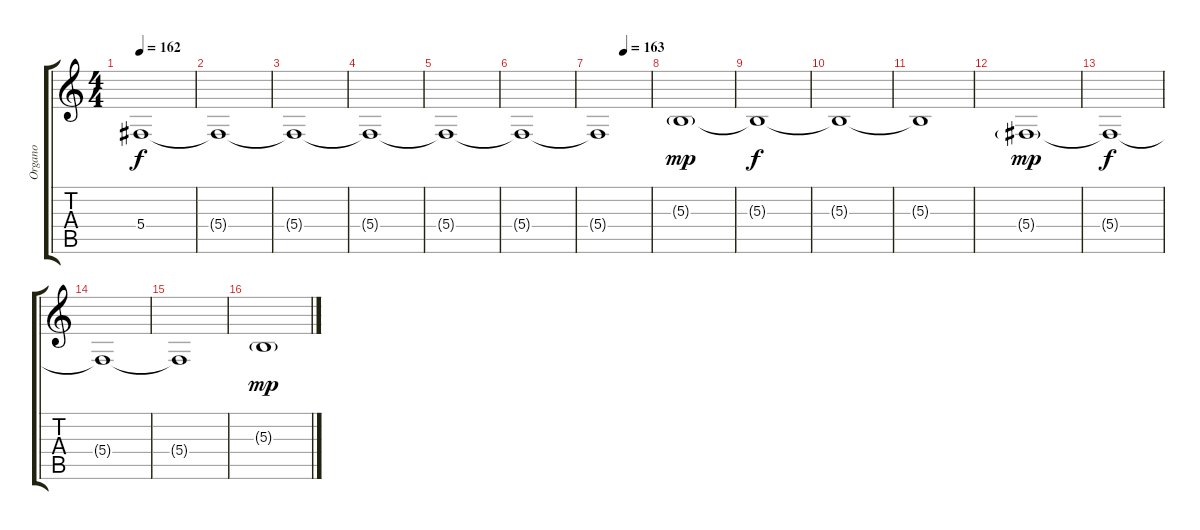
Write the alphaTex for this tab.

\track ("Organo" "Organo") {instrument percussiveorgan}
\staff {score tabs}
\tuning (Eb4 Bb3 Gb3 Db3 Ab2 Eb2) {hide}
\ts (4 4)
\tempo 162
\clef g2
\ks c
5.4{t}.1{dy f} |
5.4{t}.1 |
5.4{t}.1 |
5.4{t}.1 |
5.4{t}.1 |
5.4{t}.1 |
\tempo (163 0.5)
5.4{t}.1 |
5.3{g}.1{dy mp} |
5.3{t}.1{dy f} |
5.3{t}.1 |
5.3{t}.1 |
5.4{g}.1{dy mp} |
5.4{t}.1{dy f} |
5.4{t}.1 |
5.4{t}.1 |
5.3{g}.1{dy mp}
